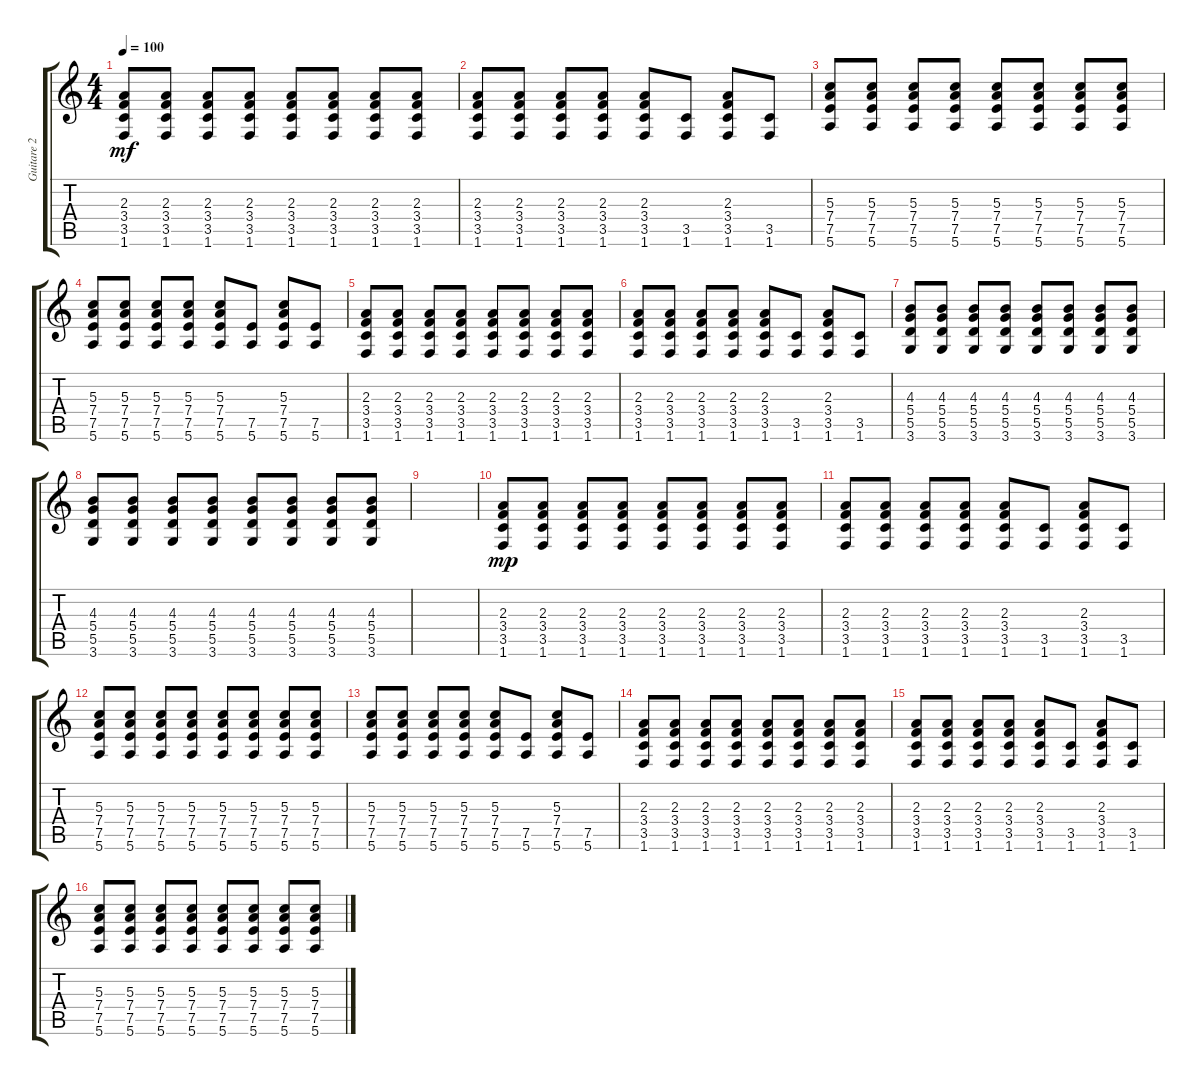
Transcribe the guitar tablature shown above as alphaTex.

\track ("Guitare 2" "Guitare 2") {instrument distortionguitar}
\staff {score tabs}
\tuning (E4 B3 G3 D3 A2 E2) {hide}
\ts (4 4)
\tempo 100
\clef g2
\ks c
(2.3 3.4 3.5 1.6).8{dy mf} (2.3 3.4 3.5 1.6).8 (2.3 3.4 3.5 1.6).8 (2.3 3.4 3.5 1.6).8 (2.3 3.4 3.5 1.6).8 (2.3 3.4 3.5 1.6).8 (2.3 3.4 3.5 1.6).8 (2.3 3.4 3.5 1.6).8 |
(2.3 3.4 3.5 1.6).8 (2.3 3.4 3.5 1.6).8 (2.3 3.4 3.5 1.6).8 (2.3 3.4 3.5 1.6).8 (2.3 3.4 3.5 1.6).8 (3.5 1.6).8 (2.3 3.4 3.5 1.6).8 (3.5 1.6).8 |
(5.3 7.4 7.5 5.6).8 (5.3 7.4 7.5 5.6).8 (5.3 7.4 7.5 5.6).8 (5.3 7.4 7.5 5.6).8 (5.3 7.4 7.5 5.6).8 (5.3 7.4 7.5 5.6).8 (5.3 7.4 7.5 5.6).8 (5.3 7.4 7.5 5.6).8 |
(5.3 7.4 7.5 5.6).8 (5.3 7.4 7.5 5.6).8 (5.3 7.4 7.5 5.6).8 (5.3 7.4 7.5 5.6).8 (5.3 7.4 7.5 5.6).8 (7.5 5.6).8 (5.3 7.4 7.5 5.6).8 (7.5 5.6).8 |
(2.3 3.4 3.5 1.6).8 (2.3 3.4 3.5 1.6).8 (2.3 3.4 3.5 1.6).8 (2.3 3.4 3.5 1.6).8 (2.3 3.4 3.5 1.6).8 (2.3 3.4 3.5 1.6).8 (2.3 3.4 3.5 1.6).8 (2.3 3.4 3.5 1.6).8 |
(2.3 3.4 3.5 1.6).8 (2.3 3.4 3.5 1.6).8 (2.3 3.4 3.5 1.6).8 (2.3 3.4 3.5 1.6).8 (2.3 3.4 3.5 1.6).8 (3.5 1.6).8 (2.3 3.4 3.5 1.6).8 (3.5 1.6).8 |
(4.3 5.4 5.5 3.6).8 (4.3 5.4 5.5 3.6).8 (4.3 5.4 5.5 3.6).8 (4.3 5.4 5.5 3.6).8 (4.3 5.4 5.5 3.6).8 (4.3 5.4 5.5 3.6).8 (4.3 5.4 5.5 3.6).8 (4.3 5.4 5.5 3.6).8 |
(4.3 5.4 5.5 3.6).8 (4.3 5.4 5.5 3.6).8 (4.3 5.4 5.5 3.6).8 (4.3 5.4 5.5 3.6).8 (4.3 5.4 5.5 3.6).8 (4.3 5.4 5.5 3.6).8 (4.3 5.4 5.5 3.6).8 (4.3 5.4 5.5 3.6).8 |
|
(2.3 3.4 3.5 1.6).8{dy mp} (2.3 3.4 3.5 1.6).8 (2.3 3.4 3.5 1.6).8 (2.3 3.4 3.5 1.6).8 (2.3 3.4 3.5 1.6).8 (2.3 3.4 3.5 1.6).8 (2.3 3.4 3.5 1.6).8 (2.3 3.4 3.5 1.6).8 |
(2.3 3.4 3.5 1.6).8 (2.3 3.4 3.5 1.6).8 (2.3 3.4 3.5 1.6).8 (2.3 3.4 3.5 1.6).8 (2.3 3.4 3.5 1.6).8 (3.5 1.6).8 (2.3 3.4 3.5 1.6).8 (3.5 1.6).8 |
(5.3 7.4 7.5 5.6).8 (5.3 7.4 7.5 5.6).8 (5.3 7.4 7.5 5.6).8 (5.3 7.4 7.5 5.6).8 (5.3 7.4 7.5 5.6).8 (5.3 7.4 7.5 5.6).8 (5.3 7.4 7.5 5.6).8 (5.3 7.4 7.5 5.6).8 |
(5.3 7.4 7.5 5.6).8 (5.3 7.4 7.5 5.6).8 (5.3 7.4 7.5 5.6).8 (5.3 7.4 7.5 5.6).8 (5.3 7.4 7.5 5.6).8 (7.5 5.6).8 (5.3 7.4 7.5 5.6).8 (7.5 5.6).8 |
(2.3 3.4 3.5 1.6).8 (2.3 3.4 3.5 1.6).8 (2.3 3.4 3.5 1.6).8 (2.3 3.4 3.5 1.6).8 (2.3 3.4 3.5 1.6).8 (2.3 3.4 3.5 1.6).8 (2.3 3.4 3.5 1.6).8 (2.3 3.4 3.5 1.6).8 |
(2.3 3.4 3.5 1.6).8 (2.3 3.4 3.5 1.6).8 (2.3 3.4 3.5 1.6).8 (2.3 3.4 3.5 1.6).8 (2.3 3.4 3.5 1.6).8 (3.5 1.6).8 (2.3 3.4 3.5 1.6).8 (3.5 1.6).8 |
(5.3 7.4 7.5 5.6).8 (5.3 7.4 7.5 5.6).8 (5.3 7.4 7.5 5.6).8 (5.3 7.4 7.5 5.6).8 (5.3 7.4 7.5 5.6).8 (5.3 7.4 7.5 5.6).8 (5.3 7.4 7.5 5.6).8 (5.3 7.4 7.5 5.6).8
